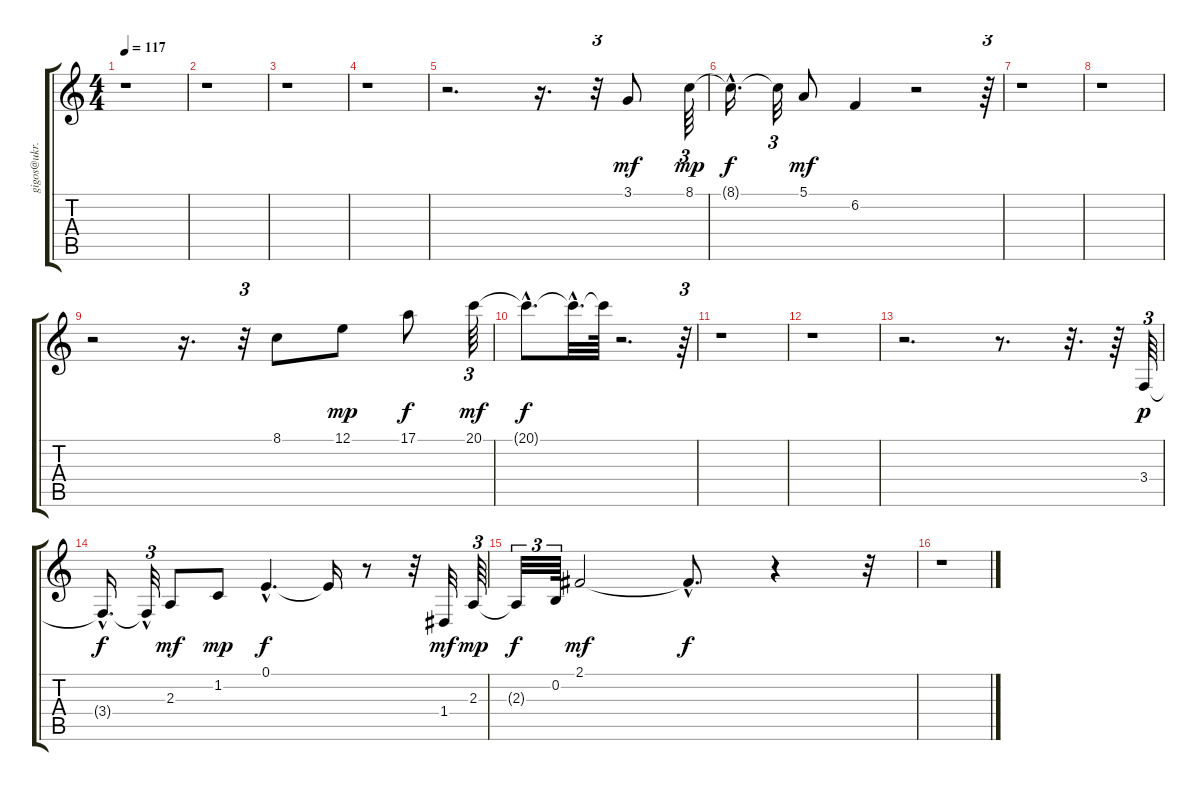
\track ("gigos@ukr.net" "gigos@ukr.") {instrument honkytonkpiano}
\staff {score tabs}
\tuning (E4 B3 G3 D3 A2 E2) {hide}
\ts (4 4)
\tempo 117
\clef g2
\ks c
r.1{dy f} |
r.1 |
r.1 |
r.1 |
r.2{d} r.16{d} r.32{tu (3 2)} 3.1.8{dy mf} 8.1.64{tu (3 2) dy mp} |
8.1{hac t}.16{d dy f} 8.1{t}.32{tu (3 2)} 5.1.8{dy mf} 6.2.4 r.2 r.64{tu (3 2)} |
r.1 |
r.1 |
r.2 r.16{d} r.32{tu (3 2)} 8.1.8 12.1.8{dy mp} 17.1.8{dy f} 20.1.64{tu (3 2) dy mf} |
20.1{hac t}.8{d dy f} 20.1{hac t}.32{d} 20.1{t}.64 r.2{d} r.64{tu (3 2)} |
r.1 |
r.1 |
r.2{d} r.8{d} r.32{d} r.64 3.4.64{tu (3 2) dy p} |
3.4{hac t}.16{d dy f} 3.4{hac t}.32{tu (3 2)} 2.3.8{dy mf} 1.2.8{dy mp} 0.1{hac}.4{d dy f} 0.1{t}.16 r.8 r.32 1.4.32{dy mf} 2.3.64{tu (3 2) dy mp} |
2.3{t}.32{tu (3 2) dy f} 0.2.64{tu (3 2)} 2.1.2{dy mf} 2.1{hac t}.8{d dy f} r.4 r.32 |
r.1
